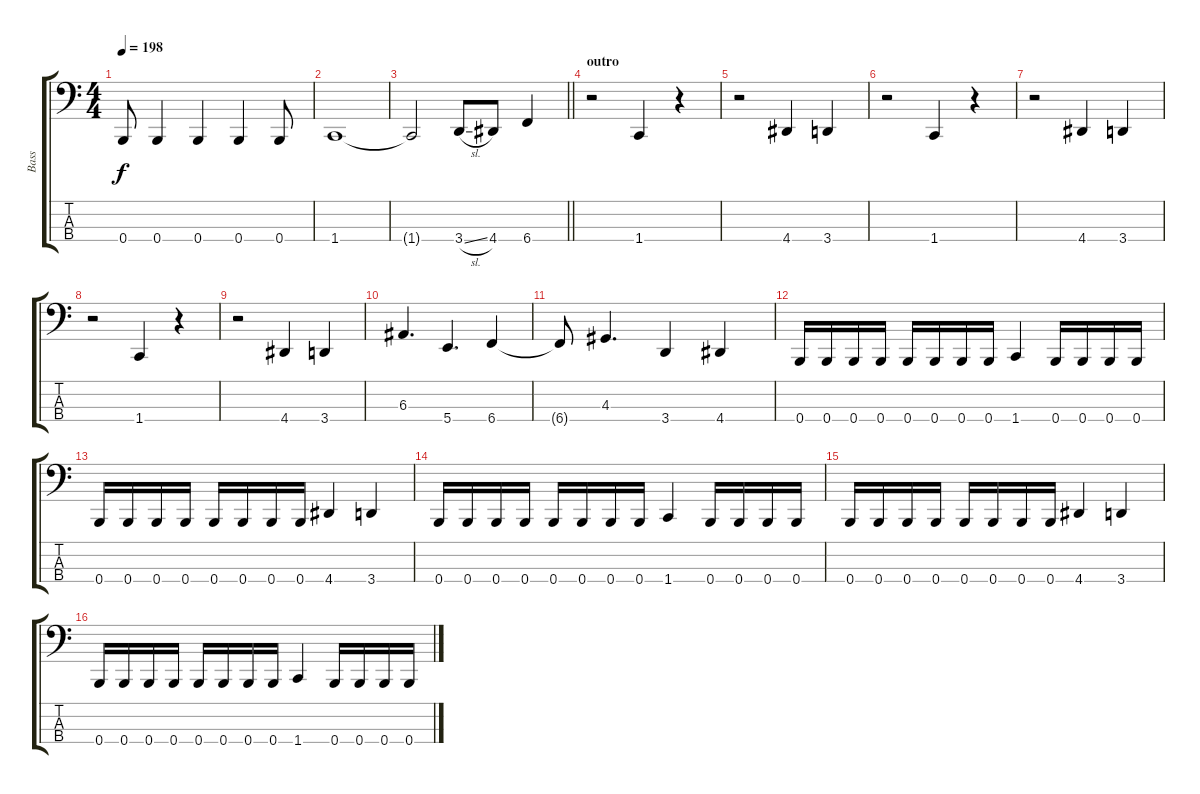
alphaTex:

\track ("Bass" "Bass") {instrument electricbassfinger}
\staff {score tabs}
\tuning (D2 A1 E1 B0) {hide}
\ts (4 4)
\tempo 198
\clef f4
\ks c
0.4{t}.8{dy f} 0.4.4 0.4.4 0.4.4 0.4.8 |
1.4.1 |
\barLineRight lightlight
1.4{t}.2 3.4{sl}.8 4.4.8 6.4.4 |
\section ("" "outro")
r.2 1.4.4 r.4 |
r.2 4.4.4 3.4.4 |
r.2 1.4.4 r.4 |
r.2 4.4.4 3.4.4 |
r.2 1.4.4 r.4 |
r.2 4.4.4 3.4.4 |
6.3.4{d} 5.4.4{d} 6.4.4 |
6.4{t}.8 4.3.4{d} 3.4.4 4.4.4 |
0.4.16 0.4.16 0.4.16 0.4.16 0.4.16 0.4.16 0.4.16 0.4.16 1.4.4 0.4.16 0.4.16 0.4.16 0.4.16 |
0.4.16 0.4.16 0.4.16 0.4.16 0.4.16 0.4.16 0.4.16 0.4.16 4.4.4 3.4.4 |
0.4.16 0.4.16 0.4.16 0.4.16 0.4.16 0.4.16 0.4.16 0.4.16 1.4.4 0.4.16 0.4.16 0.4.16 0.4.16 |
0.4.16 0.4.16 0.4.16 0.4.16 0.4.16 0.4.16 0.4.16 0.4.16 4.4.4 3.4.4 |
0.4.16 0.4.16 0.4.16 0.4.16 0.4.16 0.4.16 0.4.16 0.4.16 1.4.4 0.4.16 0.4.16 0.4.16 0.4.16
